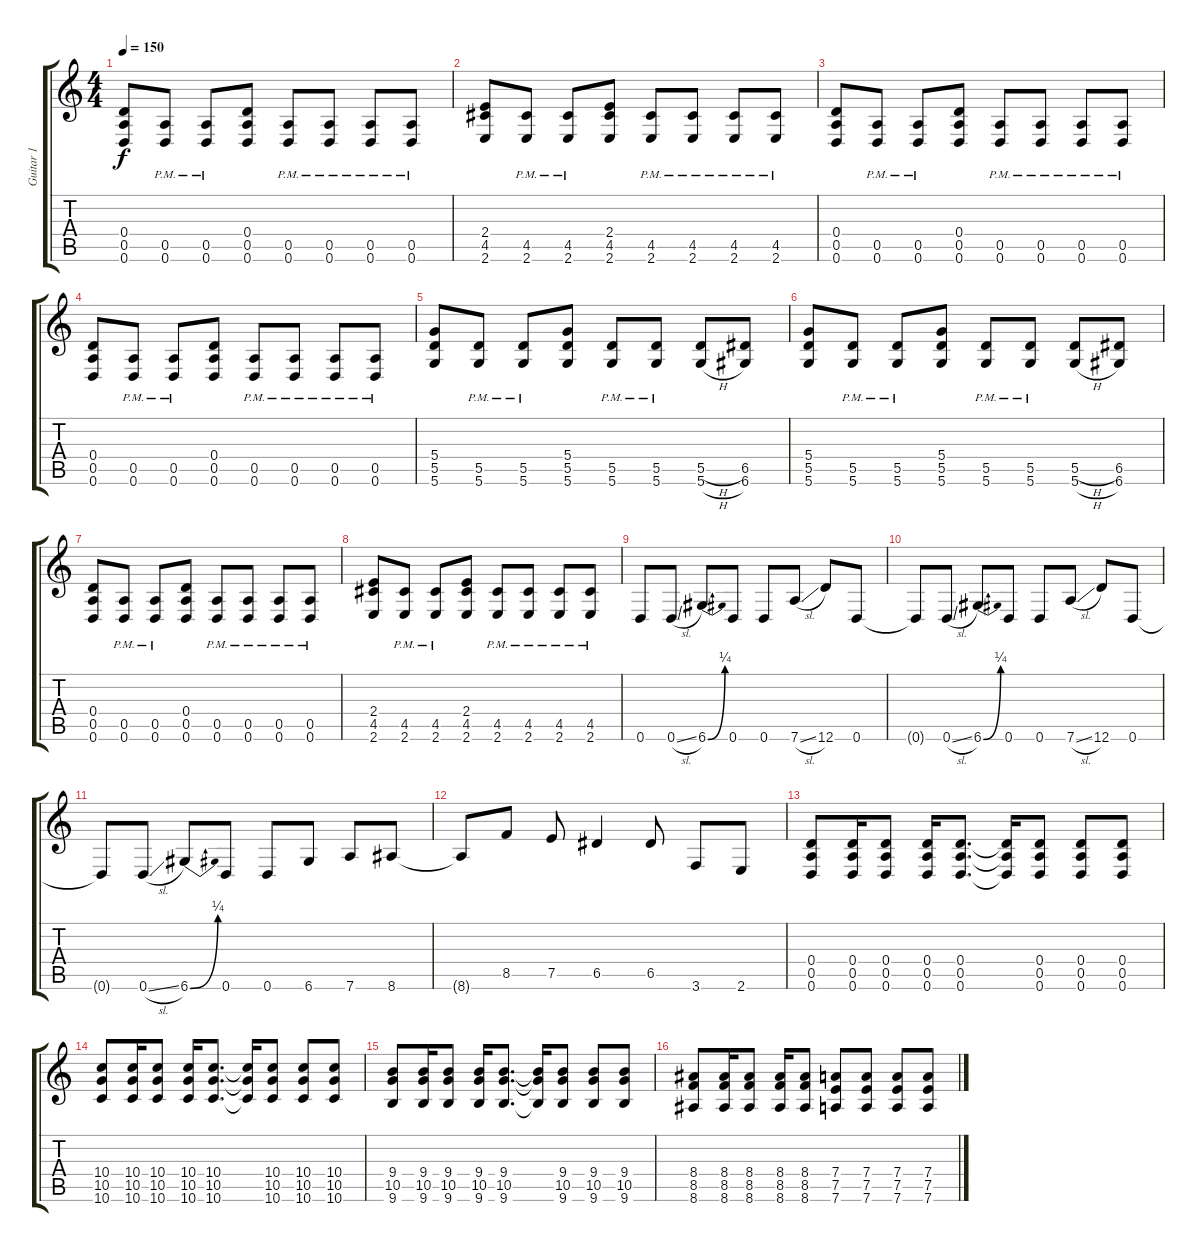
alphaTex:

\track ("Guitar 1" "Guitar 1") {instrument distortionguitar}
\staff {score tabs}
\tuning (E4 B3 G3 D3 A2 D2) {hide}
\ts (4 4)
\tempo 150
\clef g2
\ks c
(0.4 0.5 0.6).8{dy f} (0.5{pm} 0.6{pm}).8 (0.5{pm} 0.6{pm}).8 (0.4 0.5 0.6).8 (0.5{pm} 0.6{pm}).8 (0.5{pm} 0.6{pm}).8 (0.5{pm} 0.6{pm}).8 (0.5{pm} 0.6{pm}).8 |
(2.4 4.5 2.6).8 (4.5{pm} 2.6{pm}).8 (4.5{pm} 2.6{pm}).8 (2.4 4.5 2.6).8 (4.5{pm} 2.6{pm}).8 (4.5{pm} 2.6{pm}).8 (4.5{pm} 2.6{pm}).8 (4.5{pm} 2.6{pm}).8 |
(0.4 0.5 0.6).8 (0.5{pm} 0.6{pm}).8 (0.5{pm} 0.6{pm}).8 (0.4 0.5 0.6).8 (0.5{pm} 0.6{pm}).8 (0.5{pm} 0.6{pm}).8 (0.5{pm} 0.6{pm}).8 (0.5{pm} 0.6{pm}).8 |
(0.4 0.5 0.6).8 (0.5{pm} 0.6{pm}).8 (0.5{pm} 0.6{pm}).8 (0.4 0.5 0.6).8 (0.5{pm} 0.6{pm}).8 (0.5{pm} 0.6{pm}).8 (0.5{pm} 0.6{pm}).8 (0.5{pm} 0.6{pm}).8 |
(5.4 5.5 5.6).8 (5.5{pm} 5.6{pm}).8 (5.5{pm} 5.6{pm}).8 (5.4 5.5 5.6).8 (5.5{pm} 5.6{pm}).8 (5.5{pm} 5.6{pm}).8 (5.5{h} 5.6{h}).8 (6.5 6.6).8 |
(5.4 5.5 5.6).8 (5.5{pm} 5.6{pm}).8 (5.5{pm} 5.6{pm}).8 (5.4 5.5 5.6).8 (5.5{pm} 5.6{pm}).8 (5.5{pm} 5.6{pm}).8 (5.5{h} 5.6{h}).8 (6.5 6.6).8 |
(0.4 0.5 0.6).8 (0.5{pm} 0.6{pm}).8 (0.5{pm} 0.6{pm}).8 (0.4 0.5 0.6).8 (0.5{pm} 0.6{pm}).8 (0.5{pm} 0.6{pm}).8 (0.5{pm} 0.6{pm}).8 (0.5{pm} 0.6{pm}).8 |
(2.4 4.5 2.6).8 (4.5{pm} 2.6{pm}).8 (4.5{pm} 2.6{pm}).8 (2.4 4.5 2.6).8 (4.5{pm} 2.6{pm}).8 (4.5{pm} 2.6{pm}).8 (4.5{pm} 2.6{pm}).8 (4.5{pm} 2.6{pm}).8 |
0.6.8 0.6{sl}.8 6.6{be (bend 0 0 60 1)}.8 0.6.8 0.6.8 7.6{sl}.8 12.6.8 0.6.8 |
0.6{t}.8 0.6{sl}.8 6.6{be (bend 0 0 60 1)}.8 0.6.8 0.6.8 7.6{sl}.8 12.6.8 0.6.8 |
0.6{t}.8 0.6{sl}.8 6.6{be (bend 0 0 60 1)}.8 0.6.8 0.6.8 6.6.8 7.6.8 8.6.8 |
8.6{t}.8 8.5.8 7.5.8 6.5.4 6.5.8 3.6.8 2.6.8 |
(0.4 0.5 0.6).8 (0.4 0.5 0.6).16 (0.4 0.5 0.6).8 (0.4 0.5 0.6).16 (0.4 0.5 0.6).8{d} (0.4{t} 0.5{t} 0.6{t}).16 (0.4 0.5 0.6).8 (0.4 0.5 0.6).8 (0.4 0.5 0.6).8 |
(10.4 10.5 10.6).8 (10.4 10.5 10.6).16 (10.4 10.5 10.6).8 (10.4 10.5 10.6).16 (10.4 10.5 10.6).8{d} (10.4{t} 10.5{t} 10.6{t}).16 (10.4 10.5 10.6).8 (10.4 10.5 10.6).8 (10.4 10.5 10.6).8 |
(9.4 10.5 9.6).8 (9.4 10.5 9.6).16 (9.4 10.5 9.6).8 (9.4 10.5 9.6).16 (9.4 10.5 9.6).8{d} (9.4{t} 10.5{t} 9.6{t}).16 (9.4 10.5 9.6).8 (9.4 10.5 9.6).8 (9.4 10.5 9.6).8 |
(8.4 8.5 8.6).8 (8.4 8.5 8.6).16 (8.4 8.5 8.6).8 (8.4 8.5 8.6).16 (8.4 8.5 8.6).8 (7.4 7.5 7.6).8 (7.4 7.5 7.6).8 (7.4 7.5 7.6).8 (7.4 7.5 7.6).8
